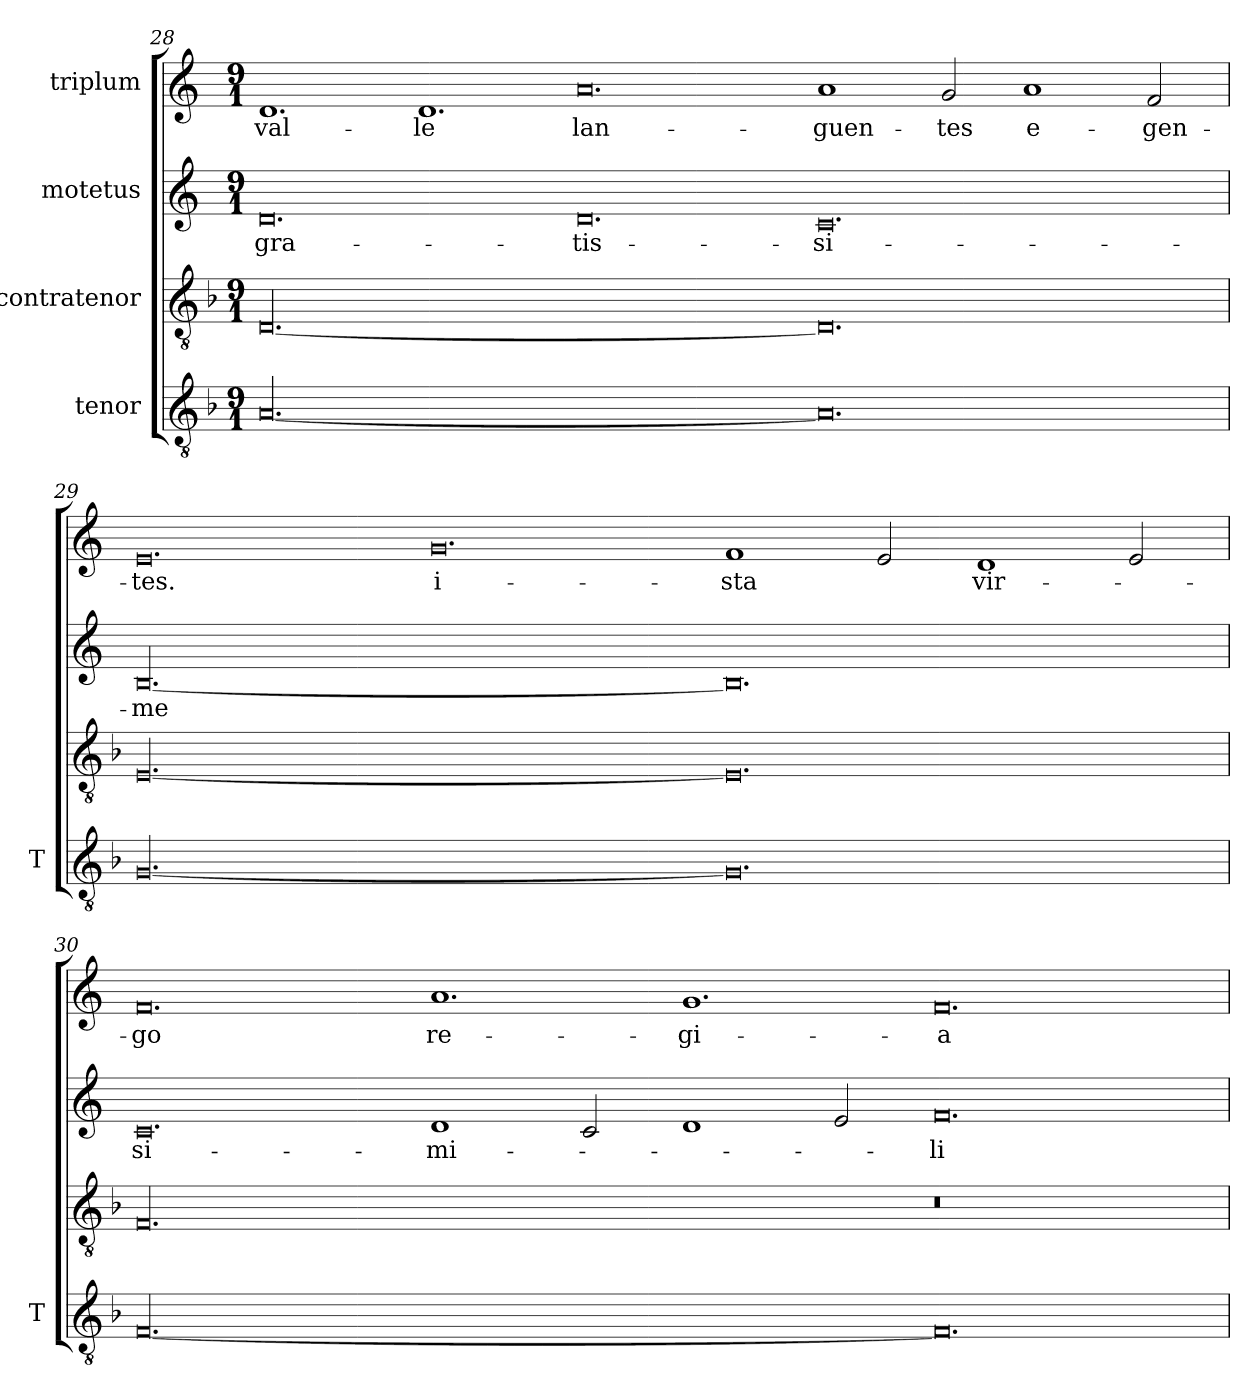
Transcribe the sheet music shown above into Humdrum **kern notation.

**kern	**kern	**kern	**text	**kern	**text
*part4	*part3	*part2	*part2	*part1	*part1
*staff4	*staff3	*staff2	*staff2	*staff1	*staff1
*I"tenor	*I"contratenor	*I"motetus	*	*I"triplum	*
*I'T	*	*	*	*	*
*clefGv2	*clefGv2	*clefG2	*	*clefG2	*
*k[b-]	*k[b-]	*k[]	*	*k[]	*
*F:	*F:	*C:	*	*C:	*
*M9/1	*M9/1	*M9/1	*	*M9/1	*
=28	=28	=28	=28	=28	=28
[00.A/	[00.D/	0.d/	gra-	1.d/	val-
.	.	.	.	1.d/	-le
.	.	0.d/	-tis-	0.a/	lan-
0.A/]	0.D/]	0.c/	-si-	1a/	-guen-
.	.	.	.	2g/	-tes
.	.	.	.	1a/	e-
.	.	.	.	2f/	-gen-
!!LO:PB:g=z
=29	=29	=29	=29	=29	=29
[00.G/	[00.E/	[00.B/	-me	0.e/	-tes.
.	.	.	.	0.g/	i-
0.G/]	0.E/]	0.B/]	.	1f/	-sta
.	.	.	.	2e/	.
.	.	.	.	1d/	vir-
.	.	.	.	2e/	.
=30	=30	=30	=30	=30	=30
[00.F/	00.F/	0.c/	si-	0.f/	-go
.	.	1d/	-mi-	1.a/	re-
.	.	2c/	.	.	.
.	.	1d/	.	1.g/	-gi-
.	.	2e/	.	.	.
0.F/]	0.r	0.f/	-li	0.f/	-a
=	=	=	=	=	=
*-	*-	*-	*-	*-	*-
